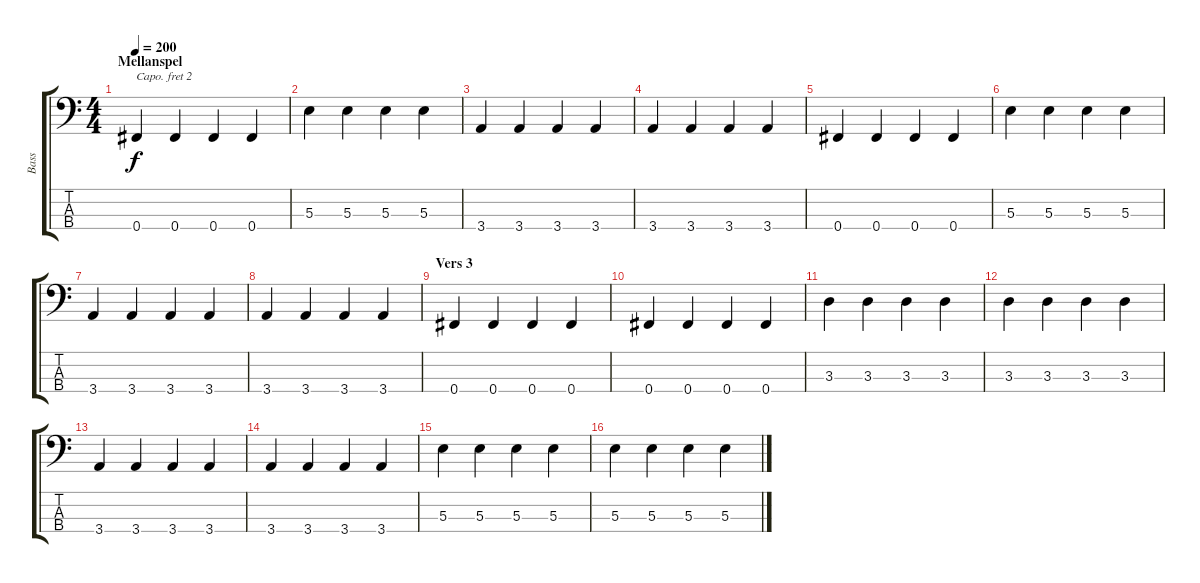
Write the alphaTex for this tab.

\track ("Bass" "Bass") {instrument electricbasspick}
\staff {score tabs}
\capo 2
\tuning (G2 D2 A1 E1) {hide}
\ts (4 4)
\section ("" "Mellanspel")
\tempo 200
\clef f4
\ks c
0.4.4{dy f} 0.4.4 0.4.4 0.4.4 |
5.3.4 5.3.4 5.3.4 5.3.4 |
3.4.4 3.4.4 3.4.4 3.4.4 |
3.4.4 3.4.4 3.4.4 3.4.4 |
0.4.4 0.4.4 0.4.4 0.4.4 |
5.3.4 5.3.4 5.3.4 5.3.4 |
3.4.4 3.4.4 3.4.4 3.4.4 |
3.4.4 3.4.4 3.4.4 3.4.4 |
\section ("" "Vers 3")
0.4.4 0.4.4 0.4.4 0.4.4 |
0.4.4 0.4.4 0.4.4 0.4.4 |
3.3.4 3.3.4 3.3.4 3.3.4 |
3.3.4 3.3.4 3.3.4 3.3.4 |
3.4.4 3.4.4 3.4.4 3.4.4 |
3.4.4 3.4.4 3.4.4 3.4.4 |
5.3.4 5.3.4 5.3.4 5.3.4 |
5.3.4 5.3.4 5.3.4 5.3.4
